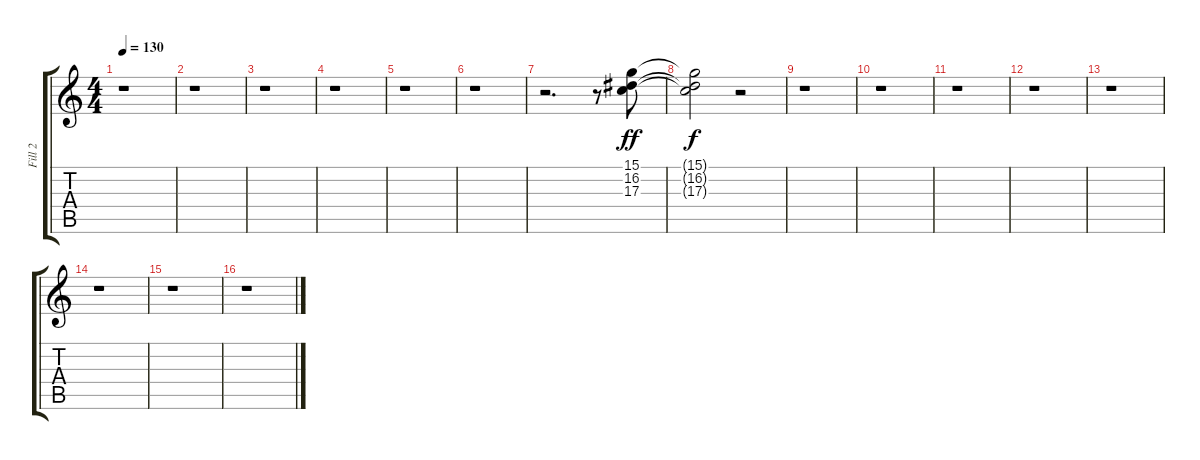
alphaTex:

\track ("Fill 2" "Fill 2") {instrument ocarina}
\staff {score tabs}
\tuning (E4 B3 G3 D3 A2 E2) {hide}
\ts (4 4)
\tempo 130
\clef g2
\ks c
r.1{dy ff} |
r.1 |
r.1 |
r.1 |
r.1 |
r.1 |
r.2{d} r.8 (15.1 16.2 17.3).8 |
(15.1{t} 16.2{t} 17.3{t}).2{dy f} r.2 |
r.1 |
r.1 |
r.1 |
r.1 |
r.1 |
r.1 |
r.1 |
r.1
